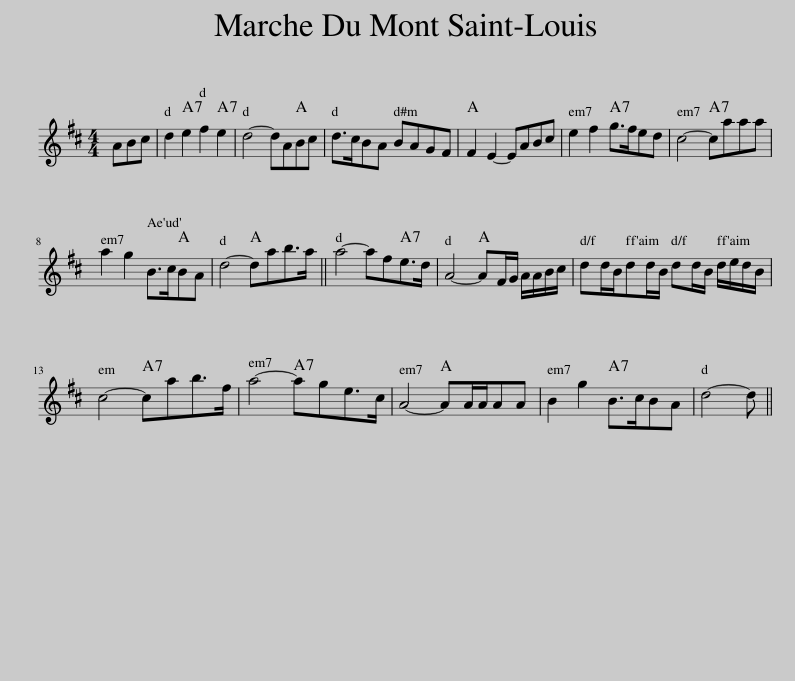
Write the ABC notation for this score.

X:1
L:1/8
M:4/4
I:linebreak $
K:D
V:1 treble
V:1
 ABc | d2 e2 f2 e2 | d4- dABc | d>cBA BAGF | F2 E2- EABc | %5
 e2 f2 g>fed | c4- caaa |$ a2 g2 B>cBA | d4- dab>a || a4- afe>d | %10
 A4- AF/G/ A/A/B/c/ | dd/B/dd/B/ dd/B/ d/e/d/B/ |$ c4- cab>f | a4- age>c | A4- AA/A/AA | %15
 B2 g2 B>cBA | d4- d || %17
